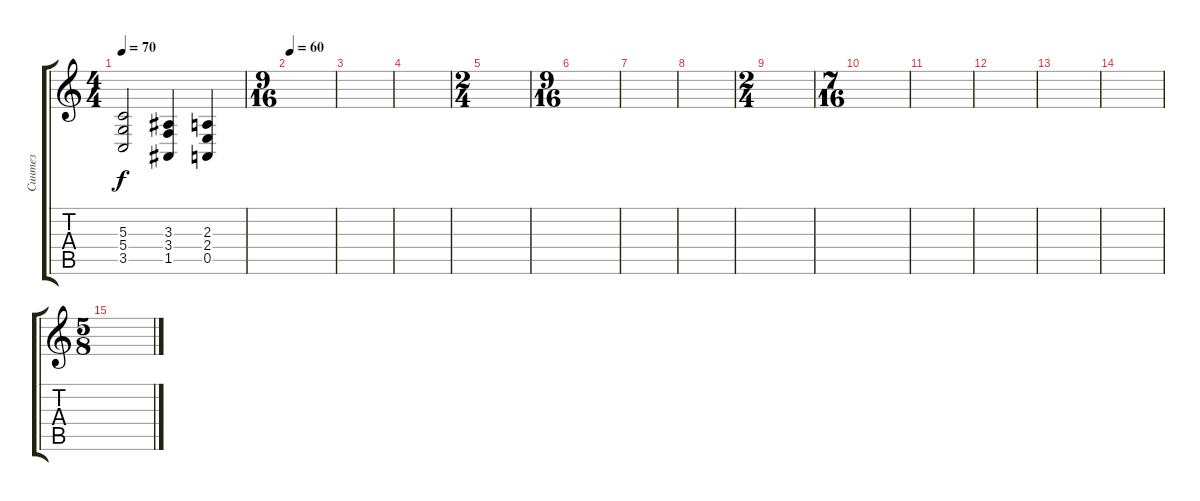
\track ("Синтез" "Синтез") {instrument synthstrings2}
\staff {score tabs}
\tuning (E4 B3 G3 D3 A2 E2) {hide}
\ts (4 4)
\tempo 70
\clef g2
\ks c
(5.3 5.4 3.5).2{dy f} (3.3 3.4 1.5).4 (2.3 2.4 0.5).4 |
\ts (9 16)
\tempo 60
|
|
|
\ts (2 4)
|
\ts (9 16)
|
|
|
\ts (2 4)
|
\ts (7 16)
|
|
|
|
|
\ts (5 8)
